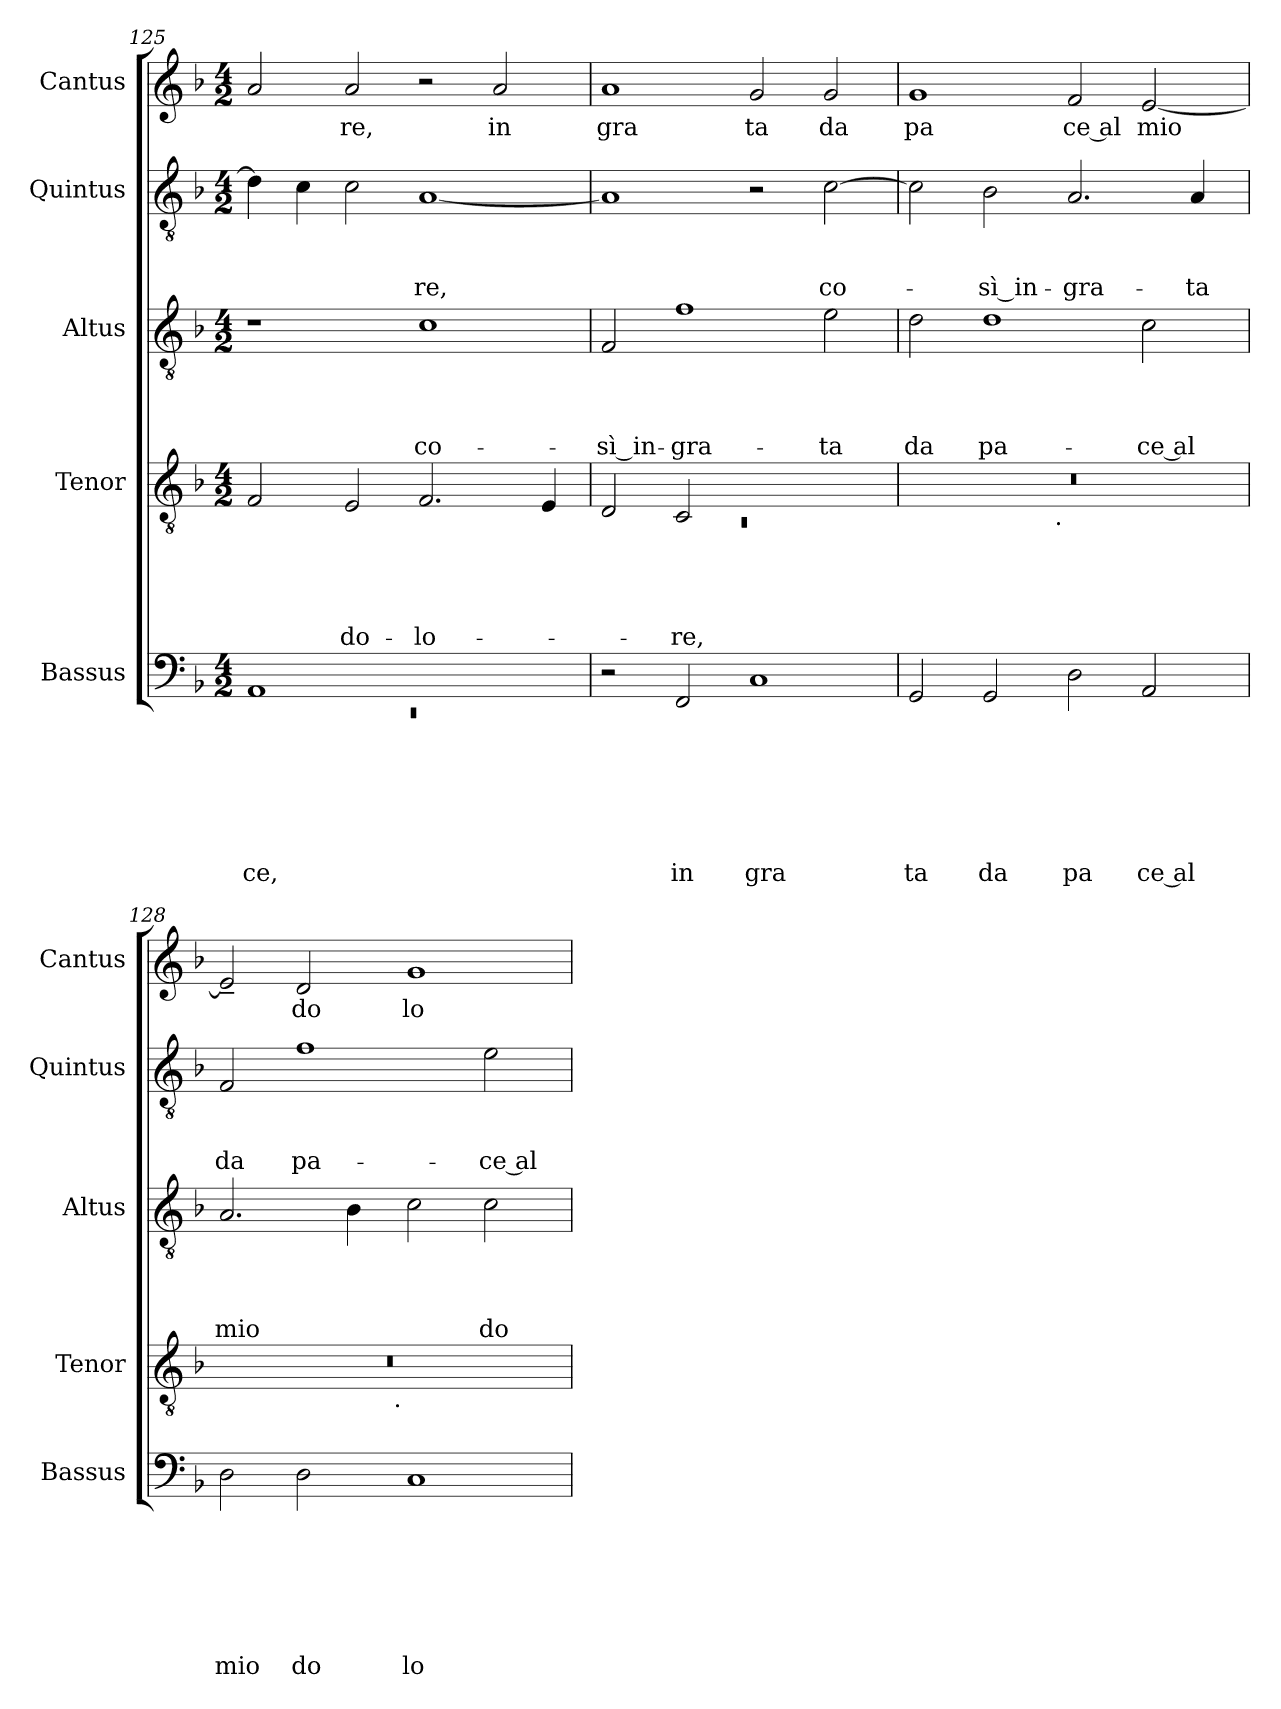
**kern	**text	**text	**text	**text	**text	**text	**text	**kern	**text	**text	**text	**text	**text	**kern	**text	**text	**text	**text	**kern	**text	**text	**text	**kern	**text
*part5	*part5	*part5	*part5	*part5	*part5	*part5	*part5	*part4	*part4	*part4	*part4	*part4	*part4	*part3	*part3	*part3	*part3	*part3	*part2	*part2	*part2	*part2	*part1	*part1
*staff5	*staff5	*staff5	*staff5	*staff5	*staff5	*staff5	*staff5	*staff4	*staff4	*staff4	*staff4	*staff4	*staff4	*staff3	*staff3	*staff3	*staff3	*staff3	*staff2	*staff2	*staff2	*staff2	*staff1	*staff1
*I"Bassus	*	*	*	*	*	*	*	*I"Tenor	*	*	*	*	*	*I"Altus	*	*	*	*	*I"Quintus	*	*	*	*I"Cantus	*
*I'Bassus	*	*	*	*	*	*	*	*I'Tenor	*	*	*	*	*	*I'Altus	*	*	*	*	*I'Quintus	*	*	*	*I'Cantus	*
*clefF4	*	*	*	*	*	*	*	*clefGv2	*	*	*	*	*	*clefGv2	*	*	*	*	*clefGv2	*	*	*	*clefG2	*
*k[b-]	*	*	*	*	*	*	*	*k[b-]	*	*	*	*	*	*k[b-]	*	*	*	*	*k[b-]	*	*	*	*k[b-]	*
*F:	*	*	*	*	*	*	*	*F:	*	*	*	*	*	*F:	*	*	*	*	*F:	*	*	*	*F:	*
*M4/2	*	*	*	*	*	*	*	*M4/2	*	*	*	*	*	*M4/2	*	*	*	*	*M4/2	*	*	*	*M4/2	*
=125	=125	=125	=125	=125	=125	=125	=125	=125	=125	=125	=125	=125	=125	=125	=125	=125	=125	=125	=125	=125	=125	=125	=125	=125
*^	*	*	*	*	*	*	*	*	*	*	*	*	*	*	*	*	*	*	*	*	*	*	*	*
!	!LO:N:vis=1	!	!	!	!	!	!	!LO:LY:b	!	!	!	!	!	!	!	!	!	!	!	!	!	!	!	!	!
1AA	0rEE	.	.	.	.	.	.	ce,	2F/	.	.	.	.	.	1r	.	.	.	.	4d\]	.	.	.	2a/	.
.	.	.	.	.	.	.	.	.	.	.	.	.	.	.	.	.	.	.	.	4c\	.	.	.	.	.
!	!	!	!	!	!	!	!	!	!	!	!	!	!	!LO:LY:b	!	!	!	!	!	!	!	!	!	!	!LO:LY:b
.	.	.	.	.	.	.	.	.	2E/	.	.	.	.	do-	.	.	.	.	.	2c\	.	.	.	2a/	re,
!	!	!	!	!	!	!	!	!	!	!	!	!	!	!LO:LY:b	!	!	!	!	!LO:LY:b	!	!	!	!LO:LY:b	!	!
1ryy	.	.	.	.	.	.	.	.	2.F/	.	.	.	.	-lo-	1c	.	.	.	co-	[<1A	.	.	-re,	2r	.
!	!	!	!	!	!	!	!	!	!	!	!	!	!	!	!	!	!	!	!	!	!	!	!	!	!LO:LY:b
.	.	.	.	.	.	.	.	.	.	.	.	.	.	.	.	.	.	.	.	.	.	.	.	2a/	in
.	.	.	.	.	.	.	.	.	4E/	.	.	.	.	.	.	.	.	.	.	.	.	.	.	.	.
*v	*v	*	*	*	*	*	*	*	*	*	*	*	*	*	*	*	*	*	*	*	*	*	*	*	*
=126	=126	=126	=126	=126	=126	=126	=126	=126	=126	=126	=126	=126	=126	=126	=126	=126	=126	=126	=126	=126	=126	=126	=126	=126
*	*	*	*	*	*	*	*	*^	*	*	*	*	*	*	*	*	*	*	*	*	*	*	*	*
!	!	!	!	!	!	!	!	!	!LO:N:vis=1	!	!	!	!	!	!	!	!	!	!LO:LY:b:rj	!	!	!	!	!	!LO:LY:b
2r	.	.	.	.	.	.	.	2D/	0rC	.	.	.	.	.	2F/	.	.	.	-sì in-	1A]	.	.	.	1a	gra
!	!	!	!	!	!	!	!LO:LY:b	!	!	!	!	!	!	!LO:LY:b	!	!	!	!	!LO:LY:b	!	!	!	!	!	!
2FF/	.	.	.	.	.	.	in	2C/	.	.	.	.	.	-re,	1f	.	.	.	-gra-	.	.	.	.	.	.
!	!	!	!	!	!	!	!LO:LY:b	!	!	!	!	!	!	!	!	!	!	!	!	!	!	!	!	!	!LO:LY:b
1C	.	.	.	.	.	.	gra	1ryy	.	.	.	.	.	.	.	.	.	.	.	2r	.	.	.	2g/	ta
!	!	!	!	!	!	!	!	!	!	!	!	!	!	!	!	!	!	!	!LO:LY:b	!	!	!	!LO:LY:b	!	!LO:LY:b
.	.	.	.	.	.	.	.	.	.	.	.	.	.	.	2e\	.	.	.	-ta	[>2c\	.	.	co-	2g/	da
=127	=127	=127	=127	=127	=127	=127	=127	=127	=127	=127	=127	=127	=127	=127	=127	=127	=127	=127	=127	=127	=127	=127	=127	=127	=127
!	!	!	!	!	!	!	!LO:LY:b	!	!	!	!	!	!	!	!	!	!	!	!LO:LY:b	!	!	!	!	!	!LO:LY:b
2GG/	.	.	.	.	.	.	ta	0r	2ryy	.	.	.	.	.	2d\	.	.	.	da	2c\]	.	.	.	1g	pa
!	!	!	!	!	!	!	!LO:LY:b	!	!	!	!	!	!	!	!	!	!	!	!LO:LY:b	!	!	!	!LO:LY:b:rj	!	!
2GG/	.	.	.	.	.	.	da	.	4...ryy	.	.	.	.	.	1d	.	.	.	pa-	2B-\	.	.	-sì in-	.	.
!	!	!	!	!	!	!	!	!	!LO:TX:b:t=.	!	!	!	!	!	!	!	!	!	!	!	!	!	!	!	!
.	.	.	.	.	.	.	.	.	1ryy	.	.	.	.	.	.	.	.	.	.	.	.	.	.	.	.
!	!	!	!	!	!	!	!LO:LY:b	!	!	!	!	!	!	!	!	!	!	!	!	!	!	!	!LO:LY:b	!	!LO:LY:b:rj
2D\	.	.	.	.	.	.	pa	.	.	.	.	.	.	.	.	.	.	.	.	2.A/	.	.	-gra-	2f/	ce al
!	!	!	!	!	!	!	!LO:LY:b:rj	!	!	!	!	!	!	!	!	!	!	!	!LO:LY:b:rj	!	!	!	!	!	!LO:LY:b
2AA/	.	.	.	.	.	.	ce al	.	.	.	.	.	.	.	2c\	.	.	.	-ce al	.	.	.	.	[<2e/	mio
!	!	!	!	!	!	!	!	!	!	!	!	!	!	!	!	!	!	!	!	!	!	!	!LO:LY:b	!	!
.	.	.	.	.	.	.	.	.	.	.	.	.	.	.	.	.	.	.	.	4A/	.	.	-ta	.	.
.	.	.	.	.	.	.	.	.	32ryy	.	.	.	.	.	.	.	.	.	.	.	.	.	.	.	.
!!LO:LB:g=z
=128	=128	=128	=128	=128	=128	=128	=128	=128	=128	=128	=128	=128	=128	=128	=128	=128	=128	=128	=128	=128	=128	=128	=128	=128	=128
!	!	!	!	!	!	!	!LO:LY:b	!	!	!	!	!	!	!	!	!	!	!	!LO:LY:b	!	!	!	!LO:LY:b	!	!
2D\	.	.	.	.	.	.	mio	0r	2ryy	.	.	.	.	.	2.A/	.	.	.	mio	2F/	.	.	da	2e~</]	.
!	!	!	!	!	!	!	!LO:LY:b	!	!	!	!	!	!	!	!	!	!	!	!	!	!	!	!LO:LY:b	!	!LO:LY:b
2D\	.	.	.	.	.	.	do	.	4...ryy	.	.	.	.	.	.	.	.	.	.	1f	.	.	pa-	2d/	do
.	.	.	.	.	.	.	.	.	.	.	.	.	.	.	4B-\	.	.	.	.	.	.	.	.	.	.
!	!	!	!	!	!	!	!	!	!LO:TX:b:t=.	!	!	!	!	!	!	!	!	!	!	!	!	!	!	!	!
.	.	.	.	.	.	.	.	.	1ryy	.	.	.	.	.	.	.	.	.	.	.	.	.	.	.	.
!	!	!	!	!	!	!	!LO:LY:b	!	!	!	!	!	!	!	!	!	!	!	!	!	!	!	!	!	!LO:LY:b
1C	.	.	.	.	.	.	lo	.	.	.	.	.	.	.	2c\	.	.	.	.	.	.	.	.	1g	lo
!	!	!	!	!	!	!	!	!	!	!	!	!	!	!	!	!	!	!	!LO:LY:b	!	!	!	!LO:LY:b:rj	!	!
.	.	.	.	.	.	.	.	.	.	.	.	.	.	.	2c\	.	.	.	do	2e\	.	.	-ce al	.	.
.	.	.	.	.	.	.	.	.	32ryy	.	.	.	.	.	.	.	.	.	.	.	.	.	.	.	.
*	*	*	*	*	*	*	*	*v	*v	*	*	*	*	*	*	*	*	*	*	*	*	*	*	*	*
=	=	=	=	=	=	=	=	=	=	=	=	=	=	=	=	=	=	=	=	=	=	=	=	=
*-	*-	*-	*-	*-	*-	*-	*-	*-	*-	*-	*-	*-	*-	*-	*-	*-	*-	*-	*-	*-	*-	*-	*-	*-
